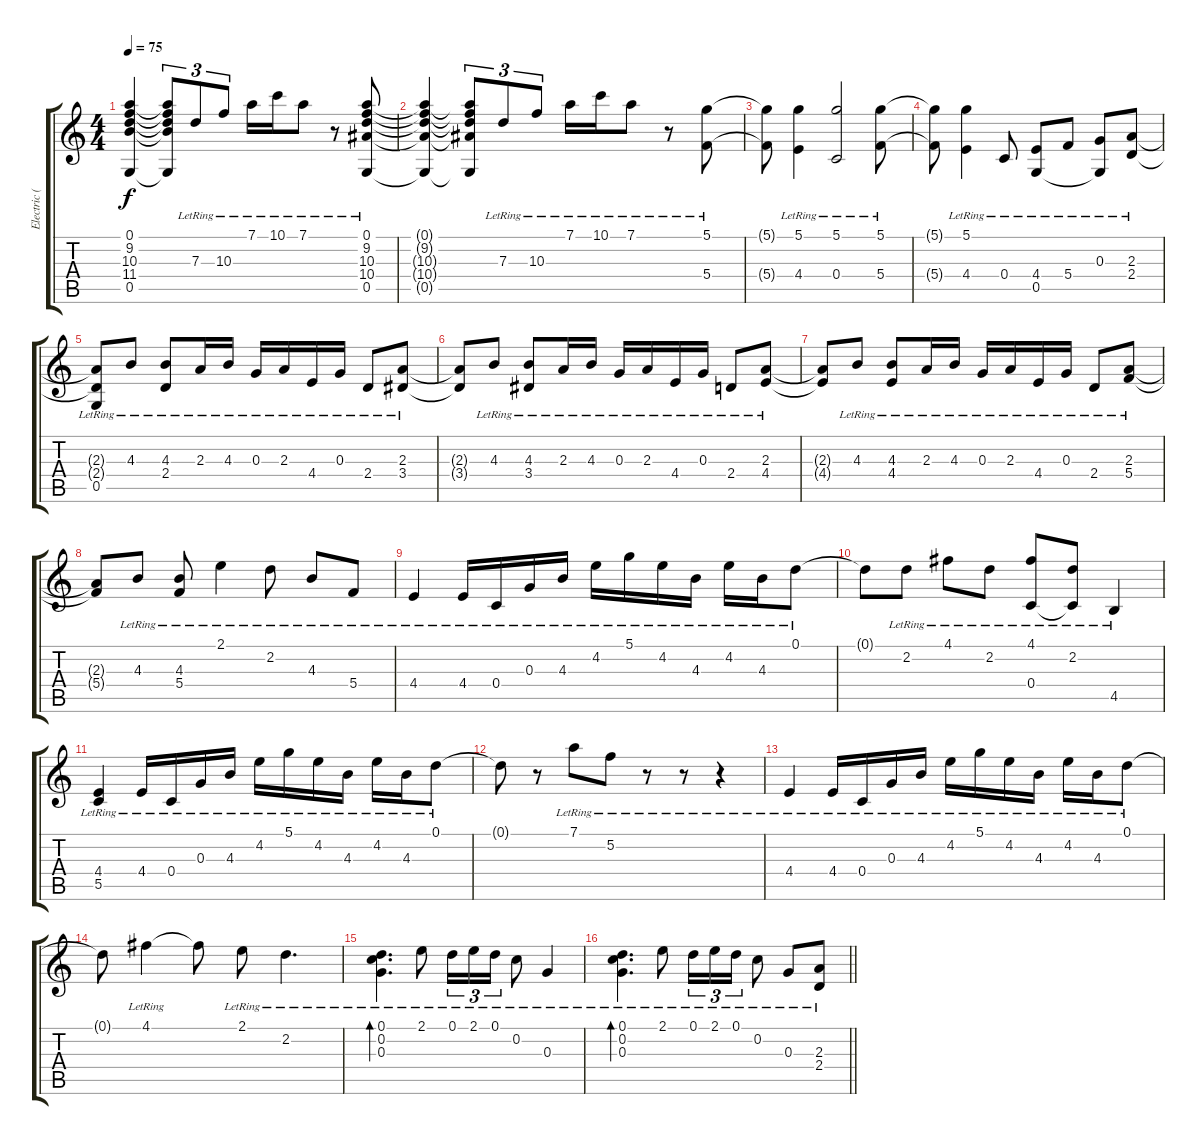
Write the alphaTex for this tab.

\track ("Electric (Page)" "Electric (") {instrument electricguitarclean}
\staff {score tabs}
\tuning (D4 C4 G3 C3 G2 D2) {hide}
\ts (4 4)
\tempo 75
\clef g2
\ks c
(0.1{t} 9.2{t} 10.3{t} 11.4{t} 0.5{t}).4{dy f} (0.1{t} 9.2{t} 10.3{t} 11.4{t} 0.5{t}).8{tu (3 2)} 7.3{lr}.8{tu (3 2)} 10.3{lr}.8{tu (3 2)} 7.1{lr}.16 10.1{lr}.16 7.1{lr}.8 r.8 (0.1{lr} 9.2{lr} 10.3{lr} 10.4{lr} 0.5{lr}).8 |
(0.1{t} 9.2{t} 10.3{t} 10.4{t} 0.5{t}).4 (0.1{t} 9.2{t} 10.3{t} 10.4{t} 0.5{t}).8{tu (3 2)} 7.3{lr}.8{tu (3 2)} 10.3{lr}.8{tu (3 2)} 7.1{lr}.16 10.1{lr}.16 7.1{lr}.8 r.8 (5.1{lr} 5.4{lr}).8 |
(5.1{t} 5.4{t}).8 (5.1{lr} 4.4{lr}).4 (5.1{lr} 0.4{lr}).2 (5.1{lr} 5.4{lr}).8 |
(5.1{t} 5.4{t}).8 (5.1{lr} 4.4{lr}).4 0.4{lr}.8 (4.4{lr} 0.5{lr}).8 5.4{lr}.8 (0.3{lr} 0.5{t}).8 (2.3{lr} 2.4{lr}).8 |
(2.3{t} 2.4{t} 0.5{lr}).8 4.3{lr}.8 (4.3{lr} 2.4{lr}).8 2.3{lr}.16 4.3{lr}.16 0.3{lr}.16 2.3{lr}.16 4.4{lr}.16 0.3{lr}.16 2.4{lr}.8 (2.3{lr} 3.4{lr}).8 |
(2.3{t} 3.4{t}).8 4.3{lr}.8 (4.3{lr} 3.4{lr}).8 2.3{lr}.16 4.3{lr}.16 0.3{lr}.16 2.3{lr}.16 4.4{lr}.16 0.3{lr}.16 2.4{lr}.8 (2.3{lr} 4.4{lr}).8 |
(2.3{t} 4.4{t}).8 4.3{lr}.8 (4.3{lr} 4.4{lr}).8 2.3{lr}.16 4.3{lr}.16 0.3{lr}.16 2.3{lr}.16 4.4{lr}.16 0.3{lr}.16 2.4{lr}.8 (2.3{lr} 5.4{lr}).8 |
(2.3{t} 5.4{t}).8 4.3{lr}.8 (4.3{lr} 5.4{lr}).8 2.1{lr}.4 2.2{lr}.8 4.3{lr}.8 5.4{lr}.8 |
4.4{lr}.4 4.4{lr}.16 0.4{lr}.16 0.3{lr}.16 4.3{lr}.16 4.2{lr}.16 5.1{lr}.16 4.2{lr}.16 4.3{lr}.16 4.2{lr}.16 4.3{lr}.16 0.1{lr}.8 |
0.1{t}.8 2.2{lr}.8 4.1{lr}.8 2.2{lr}.8 (4.1{lr} 0.4{lr}).8 (2.2{lr} 0.4{t}).8 4.5{lr}.4 |
(4.4{lr} 5.5{lr}).4 4.4{lr}.16 0.4{lr}.16 0.3{lr}.16 4.3{lr}.16 4.2{lr}.16 5.1{lr}.16 4.2{lr}.16 4.3{lr}.16 4.2{lr}.16 4.3{lr}.16 0.1{lr}.8 |
0.1{t}.8 r.8 7.1{lr}.8 5.2{lr}.8 r.8 r.8 r.4 |
4.4{lr}.4 4.4{lr}.16 0.4{lr}.16 0.3{lr}.16 4.3{lr}.16 4.2{lr}.16 5.1{lr}.16 4.2{lr}.16 4.3{lr}.16 4.2{lr}.16 4.3{lr}.16 0.1{lr}.8 |
0.1{t}.8 4.1{lr}.4 4.1{t}.8 2.1{lr}.8 2.2{lr}.4{d} |
(0.1{lr} 0.2{lr} 0.3{lr}).4{d bd 120} 2.1{lr}.8 0.1{lr}.16{tu (3 2)} 2.1{lr}.16{tu (3 2)} 0.1{lr}.16{tu (3 2)} 0.2{lr}.8 0.3{lr}.4 |
\barLineRight lightlight
(0.1{lr} 0.2{lr} 0.3{lr}).4{d bd 120} 2.1{lr}.8 0.1{lr}.16{tu (3 2)} 2.1{lr}.16{tu (3 2)} 0.1{lr}.16{tu (3 2)} 0.2{lr}.8 0.3{lr}.8 (2.3{lr} 2.4{lr}).8
